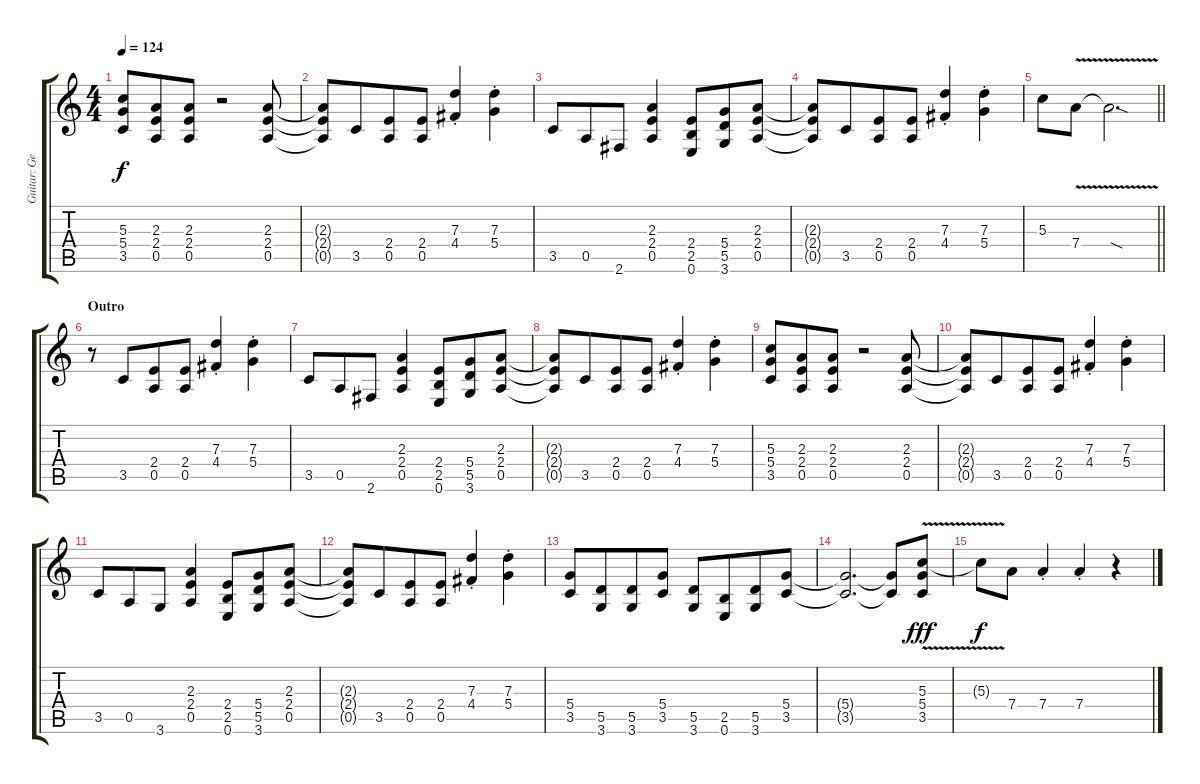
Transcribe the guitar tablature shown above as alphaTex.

\track ("Guitar: George" "Guitar: Ge") {instrument distortionguitar}
\staff {score tabs}
\tuning (E4 B3 G3 D3 A2 E2) {hide}
\ts (4 4)
\tempo 124
\clef g2
\ks c
(5.3 5.4 3.5).8{dy f} (2.3 2.4 0.5).8{beam merge} (2.3 2.4 0.5).8 r.2 (2.3 2.4 0.5).8 |
(2.3{t} 2.4{t} 0.5{t}).8 3.5.8{beam merge} (2.4 0.5).8 (2.4 0.5).8 (7.3{st} 4.4{st}).4 (7.3{st} 5.4{st}).4 |
3.5.8 0.5.8{beam merge} 2.6.8 (2.3 2.4 0.5).4 (2.4 2.5 0.6).8{beam merge} (5.4 5.5 3.6).8 (2.3 2.4 0.5).8 |
(2.3{t} 2.4{t} 0.5{t}).8 3.5.8{beam merge} (2.4 0.5).8 (2.4 0.5).8 (7.3{st} 4.4{st}).4 (7.3{st} 5.4{st}).4 |
\barLineRight lightlight
5.3.8 7.4{v}.8{beam merge} 7.4{v sod t}.2{d} |
\section ("" "Outro")
r.8 3.5.8{beam merge} (2.4 0.5).8 (2.4 0.5).8 (7.3{st} 4.4{st}).4 (7.3{st} 5.4{st}).4 |
3.5.8 0.5.8{beam merge} 2.6.8 (2.3 2.4 0.5).4 (2.4 2.5 0.6).8{beam merge} (5.4 5.5 3.6).8 (2.3 2.4 0.5).8 |
(2.3{t} 2.4{t} 0.5{t}).8 3.5.8{beam merge} (2.4 0.5).8 (2.4 0.5).8 (7.3{st} 4.4{st}).4 (7.3{st} 5.4{st}).4 |
(5.3 5.4 3.5).8 (2.3 2.4 0.5).8{beam merge} (2.3 2.4 0.5).8 r.2 (2.3 2.4 0.5).8 |
(2.3{t} 2.4{t} 0.5{t}).8 3.5.8{beam merge} (2.4 0.5).8 (2.4 0.5).8 (7.3{st} 4.4{st}).4 (7.3{st} 5.4{st}).4 |
3.5.8 0.5.8{beam merge} 3.6.8 (2.3 2.4 0.5).4 (2.4 2.5 0.6).8{beam merge} (5.4 5.5 3.6).8 (2.3 2.4 0.5).8 |
(2.3{t} 2.4{t} 0.5{t}).8 3.5.8{beam merge} (2.4 0.5).8 (2.4 0.5).8 (7.3{st} 4.4{st}).4 (7.3{st} 5.4{st}).4 |
(5.4 3.5).8 (5.5 3.6).8{beam merge} (5.5 3.6).8 (5.4 3.5).8 (5.5 3.6).8 (2.5 0.6).8{beam merge} (5.5 3.6).8 (5.4 3.5).8 |
(5.4{t} 3.5{t}).2{d} (5.4{t} 3.5{t}).8 (5.3{v} 5.4 3.5).8{dy fff} |
5.3{t}.8{dy f} 7.4.8 7.4{st}.4 7.4{st}.4 r.4
